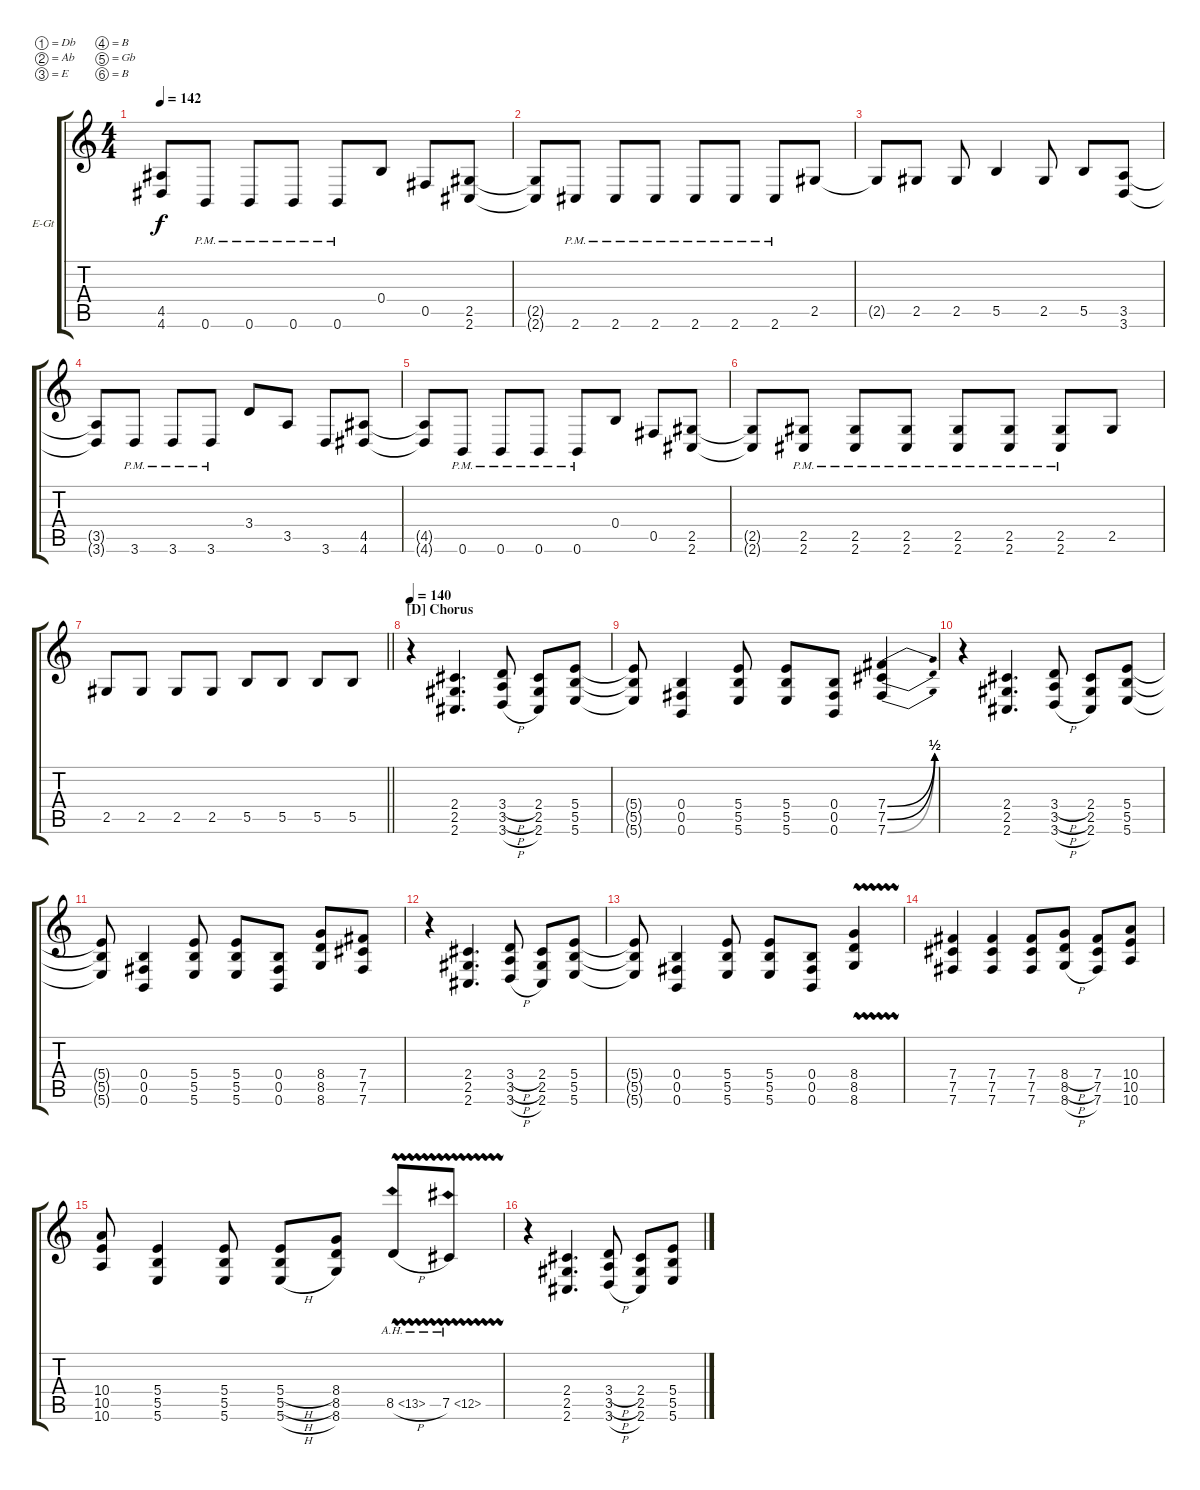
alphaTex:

\bracketExtendMode groupsimilarinstruments
\firstSystemTrackNameOrientation horizontal
\otherSystemsTrackNameOrientation horizontal
\track ("Guitar 02" "E-Gt") {instrument overdrivenguitar}
\staff {score tabs}
\tuning (Db4 Ab3 E3 B2 Gb2 B1)
\ts (4 4)
\tempo 142
\clef g2
\ks c
(4.5{t} 4.6{t}).8{dy f} 0.6{pm}.8 0.6{pm}.8 0.6{pm}.8 0.6{pm}.8 0.4.8 0.5.8 (2.5 2.6).8 |
(2.5{t} 2.6{t}).8 2.6{pm}.8 2.6{pm}.8 2.6{pm}.8 2.6{pm}.8 2.6{pm}.8 2.6{pm}.8 2.5.8 |
2.5{t}.8 2.5.8 2.5.8 5.5.4 2.5.8 5.5.8 (3.5 3.6).8 |
(3.5{t} 3.6{t}).8 3.6{pm}.8 3.6{pm}.8 3.6{pm}.8 3.4.8 3.5.8 3.6.8 (4.5 4.6).8 |
(4.5{t} 4.6{t}).8 0.6{pm}.8 0.6{pm}.8 0.6{pm}.8 0.6{pm}.8 0.4.8 0.5.8 (2.5 2.6).8 |
(2.5{t} 2.6{t}).8 (2.5{pm} 2.6{pm}).8 (2.5{pm} 2.6{pm}).8 (2.5{pm} 2.6{pm}).8 (2.5{pm} 2.6{pm}).8 (2.5{pm} 2.6{pm}).8 (2.5{pm} 2.6{pm}).8 2.5.8 |
\barLineRight lightlight
2.5.8 2.5.8 2.5.8 2.5.8 5.5.8 5.5.8 5.5.8 5.5.8 |
\section ("D" "Chorus")
\tempo 140
r.4 (2.4 2.5 2.6).4{d} (3.4{h} 3.5{h} 3.6{h}).8 (2.4 2.5 2.6).8 (5.4 5.5 5.6).8 |
(5.4{t} 5.5{t} 5.6{t}).8 (0.4 0.5 0.6).4 (5.4 5.5 5.6).8 (5.4 5.5 5.6).8 (0.4 0.5 0.6).8 (7.4{be (bend 0 0 60 2)} 7.5{be (bend 0 0 60 2)} 7.6{be (bend 0 0 60 2)}).4 |
r.4 (2.4 2.5 2.6).4{d} (3.4{h} 3.5{h} 3.6{h}).8 (2.4 2.5 2.6).8 (5.4 5.5 5.6).8 |
(5.4{t} 5.5{t} 5.6{t}).8 (0.4 0.5 0.6).4 (5.4 5.5 5.6).8 (5.4 5.5 5.6).8 (0.4 0.5 0.6).8 (8.4 8.5 8.6).8 (7.4 7.5 7.6).8 |
r.4 (2.4 2.5 2.6).4{d} (3.4{h} 3.5{h} 3.6{h}).8 (2.4 2.5 2.6).8 (5.4 5.5 5.6).8 |
(5.4{t} 5.5{t} 5.6{t}).8 (0.4 0.5 0.6).4 (5.4 5.5 5.6).8 (5.4 5.5 5.6).8 (0.4 0.5 0.6).8 (8.4{vw} 8.5{vw} 8.6{vw}).4 |
(7.4 7.5 7.6).4 (7.4 7.5 7.6).4 (7.4 7.5 7.6).8 (8.4{h} 8.5{h} 8.6{h}).8 (7.4 7.5 7.6).8 (10.4 10.5 10.6).8 |
(10.4 10.5 10.6).8 (5.4 5.5 5.6).4 (5.4 5.5 5.6).8 (5.4{h} 5.5{h} 5.6{h}).8 (8.4 8.5 8.6).8 8.5{ah 5 vw h}.8 7.5{ah 5 vw}.8 |
r.4 (2.4 2.5 2.6).4{d} (3.4{h} 3.5{h} 3.6{h}).8 (2.4 2.5 2.6).8 (5.4 5.5 5.6).8
